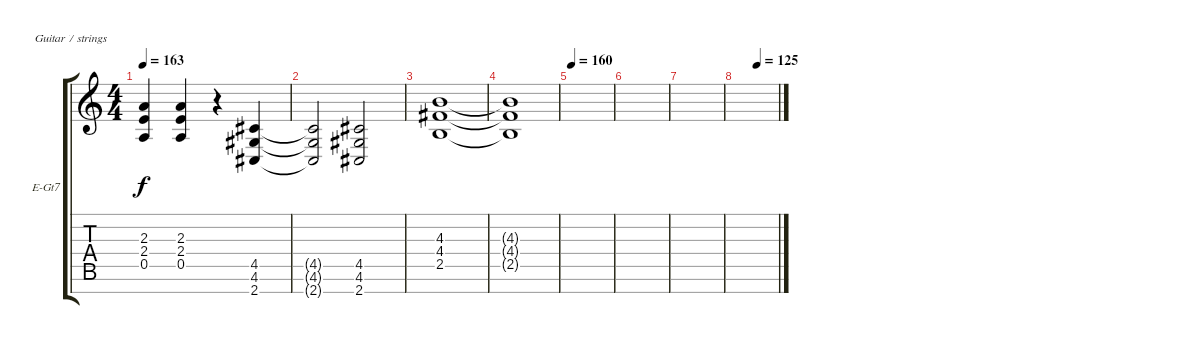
\bracketExtendMode groupsimilarinstruments
\firstSystemTrackNameOrientation horizontal
\otherSystemsTrackNameOrientation horizontal
\track ("Electric Guitar" "E-Gt7") {instrument distortionguitar}
\staff {score tabs}
\tuning (E4 B3 G3 D3 A2 E2 B1)
\ts (4 4)
\tempo 163
\clef g2
\scale
0.333333
\ks c
(2.3 2.4 0.5).4{dy f} (2.3 2.4 0.5).4 r.4 (4.5 4.6 2.7).4 |
\scale
0.333333 (4.5{t} 4.6{t} 2.7{t}).2 (4.5 4.6 2.7).2 |
\scale
0.333333 (4.3 4.4 2.5).1 |
\scale
0.333333 (4.3{t} 4.4{t} 2.5{t}).1 |
\tempo 160
\scale
0.333333 |
\scale
0.333333 |
\scale
0.333333 |
\tempo (125 0.5)
